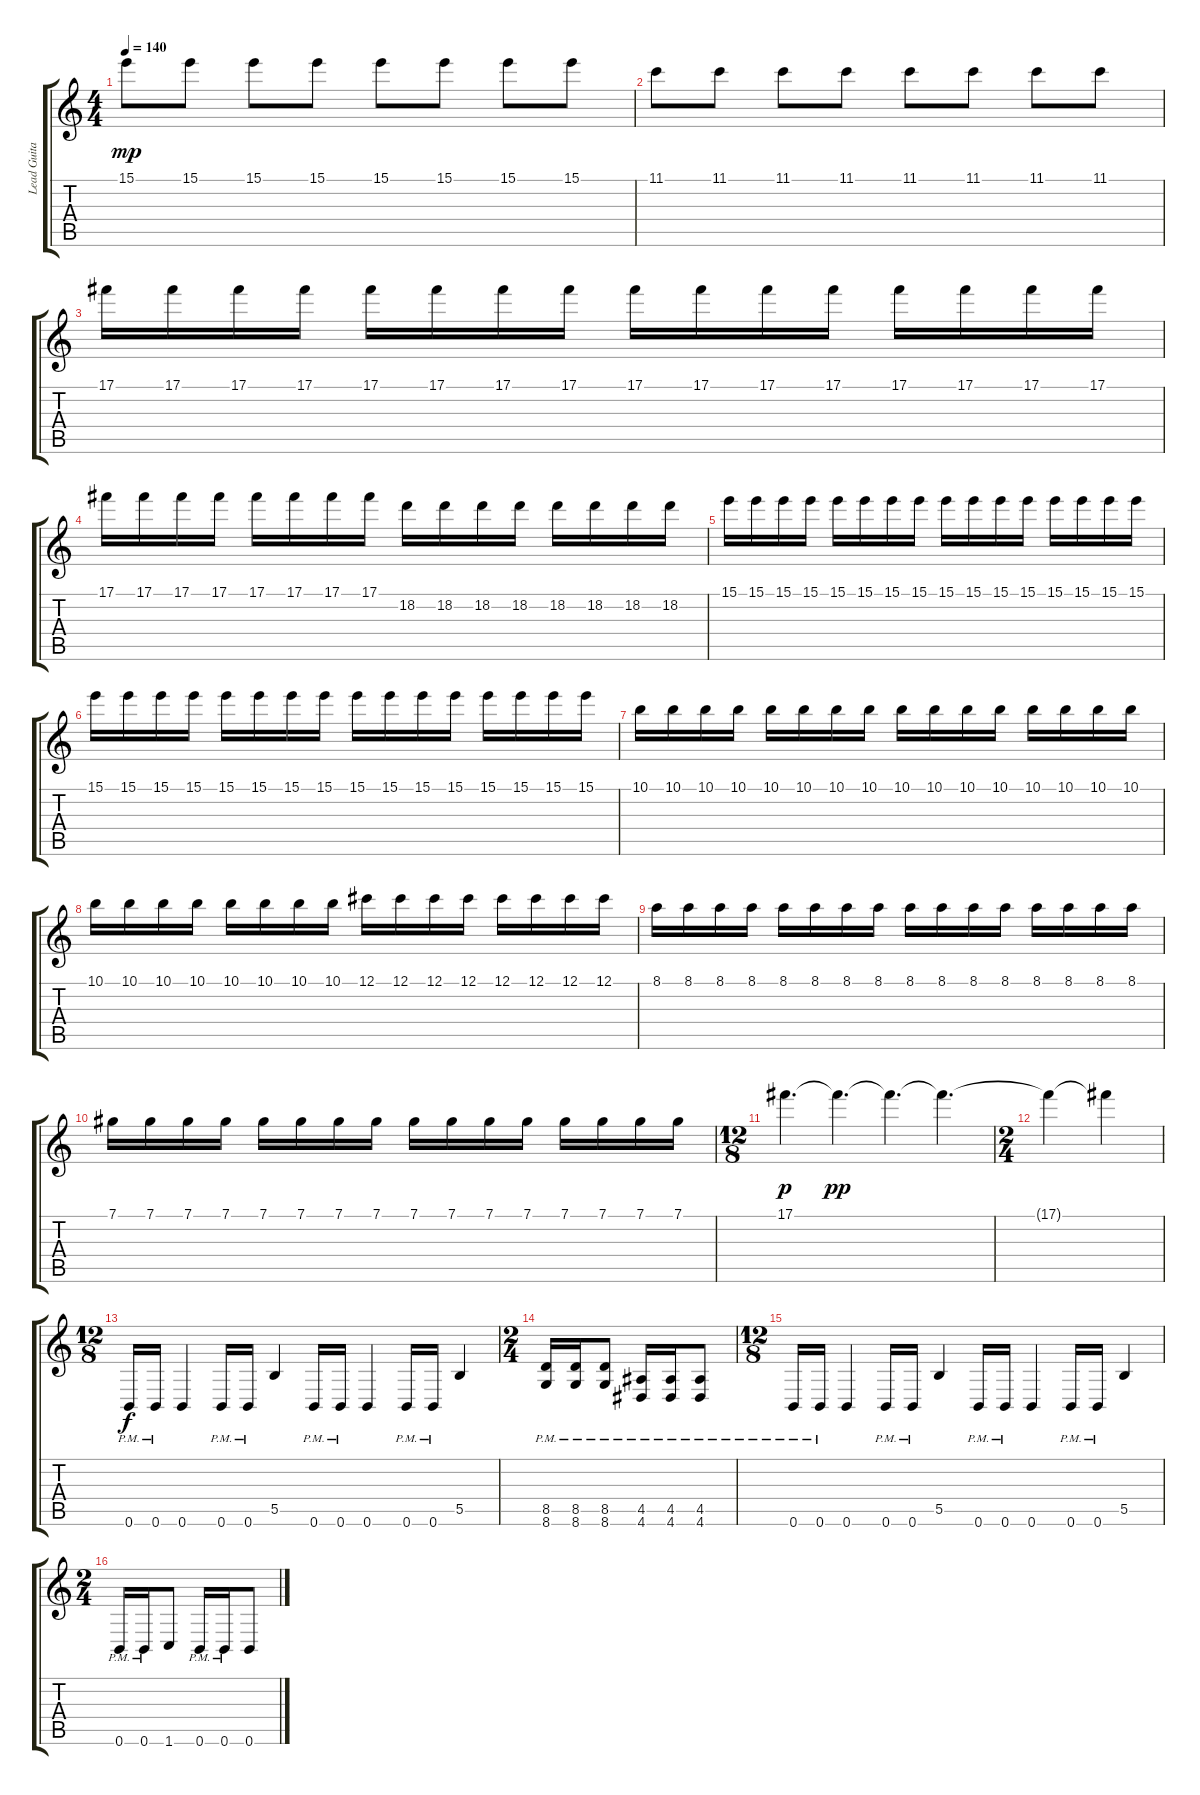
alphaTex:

\track ("Lead Guitar" "Lead Guita") {instrument distortionguitar}
\staff {score tabs}
\tuning (Db4 Ab3 E3 B2 Gb2 B1) {hide}
\ts (4 4)
\tempo 140
\clef g2
\ks c
15.1.8{dy mp} 15.1.8 15.1.8 15.1.8 15.1.8 15.1.8 15.1.8 15.1.8 |
11.1.8 11.1.8 11.1.8 11.1.8 11.1.8 11.1.8 11.1.8 11.1.8 |
17.1.16 17.1.16 17.1.16 17.1.16 17.1.16 17.1.16 17.1.16 17.1.16 17.1.16 17.1.16 17.1.16 17.1.16 17.1.16 17.1.16 17.1.16 17.1.16 |
17.1.16 17.1.16 17.1.16 17.1.16 17.1.16 17.1.16 17.1.16 17.1.16 18.2.16 18.2.16 18.2.16 18.2.16 18.2.16 18.2.16 18.2.16 18.2.16 |
15.1.16 15.1.16 15.1.16 15.1.16 15.1.16 15.1.16 15.1.16 15.1.16 15.1.16 15.1.16 15.1.16 15.1.16 15.1.16 15.1.16 15.1.16 15.1.16 |
15.1.16 15.1.16 15.1.16 15.1.16 15.1.16 15.1.16 15.1.16 15.1.16 15.1.16 15.1.16 15.1.16 15.1.16 15.1.16 15.1.16 15.1.16 15.1.16 |
10.1.16 10.1.16 10.1.16 10.1.16 10.1.16 10.1.16 10.1.16 10.1.16 10.1.16 10.1.16 10.1.16 10.1.16 10.1.16 10.1.16 10.1.16 10.1.16 |
10.1.16 10.1.16 10.1.16 10.1.16 10.1.16 10.1.16 10.1.16 10.1.16 12.1.16 12.1.16 12.1.16 12.1.16 12.1.16 12.1.16 12.1.16 12.1.16 |
8.1.16 8.1.16 8.1.16 8.1.16 8.1.16 8.1.16 8.1.16 8.1.16 8.1.16 8.1.16 8.1.16 8.1.16 8.1.16 8.1.16 8.1.16 8.1.16 |
7.1.16 7.1.16 7.1.16 7.1.16 7.1.16 7.1.16 7.1.16 7.1.16 7.1.16 7.1.16 7.1.16 7.1.16 7.1.16 7.1.16 7.1.16 7.1.16 |
\ts (12 8)
17.1.4{d dy p} 17.1{t}.4{d dy pp} 17.1{t}.4{d} 17.1{t}.4{d} |
\ts (2 4)
17.1{t}.4 17.1{t}.4 |
\ts (12 8)
0.6{pm}.16{dy f} 0.6{pm}.16 0.6.4 0.6{pm}.16 0.6{pm}.16 5.5.4 0.6{pm}.16 0.6{pm}.16 0.6.4 0.6{pm}.16 0.6{pm}.16 5.5.4 |
\ts (2 4)
(8.5{pm} 8.6{pm}).16 (8.5{pm} 8.6{pm}).16 (8.5{pm} 8.6{pm}).8 (4.5{pm} 4.6{pm}).16 (4.5{pm} 4.6{pm}).16 (4.5{pm} 4.6{pm}).8 |
\ts (12 8)
0.6{pm}.16 0.6{pm}.16 0.6.4 0.6{pm}.16 0.6{pm}.16 5.5.4 0.6{pm}.16 0.6{pm}.16 0.6.4 0.6{pm}.16 0.6{pm}.16 5.5.4 |
\ts (2 4)
0.6{pm}.16 0.6{pm}.16 1.6.8 0.6{pm}.16 0.6{pm}.16 0.6.8
